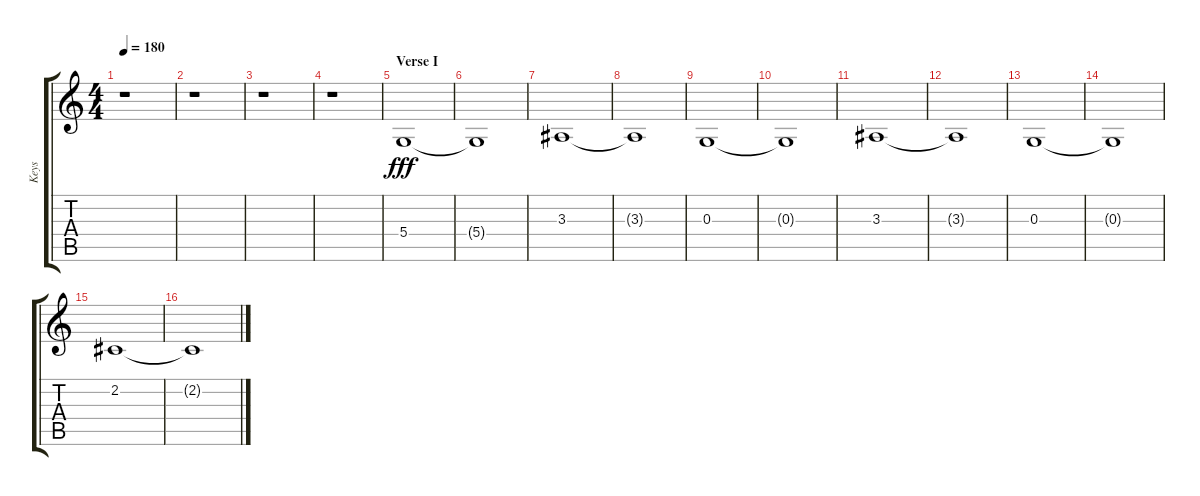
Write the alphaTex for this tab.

\track ("Keys" "Keys") {instrument pad8sweep}
\staff {score tabs}
\tuning (E4 B3 G3 D3 A2 E2) {hide}
\ts (4 4)
\tempo 180
\clef g2
\ks c
r.1{dy fff} |
r.1 |
r.1 |
r.1 |
\section ("" "Verse I")
5.4.1 |
5.4{t}.1 |
3.3.1{volume 12} |
3.3{t}.1 |
0.3.1 |
0.3{t}.1 |
3.3.1 |
3.3{t}.1 |
0.3.1 |
0.3{t}.1 |
2.2.1 |
2.2{t}.1
